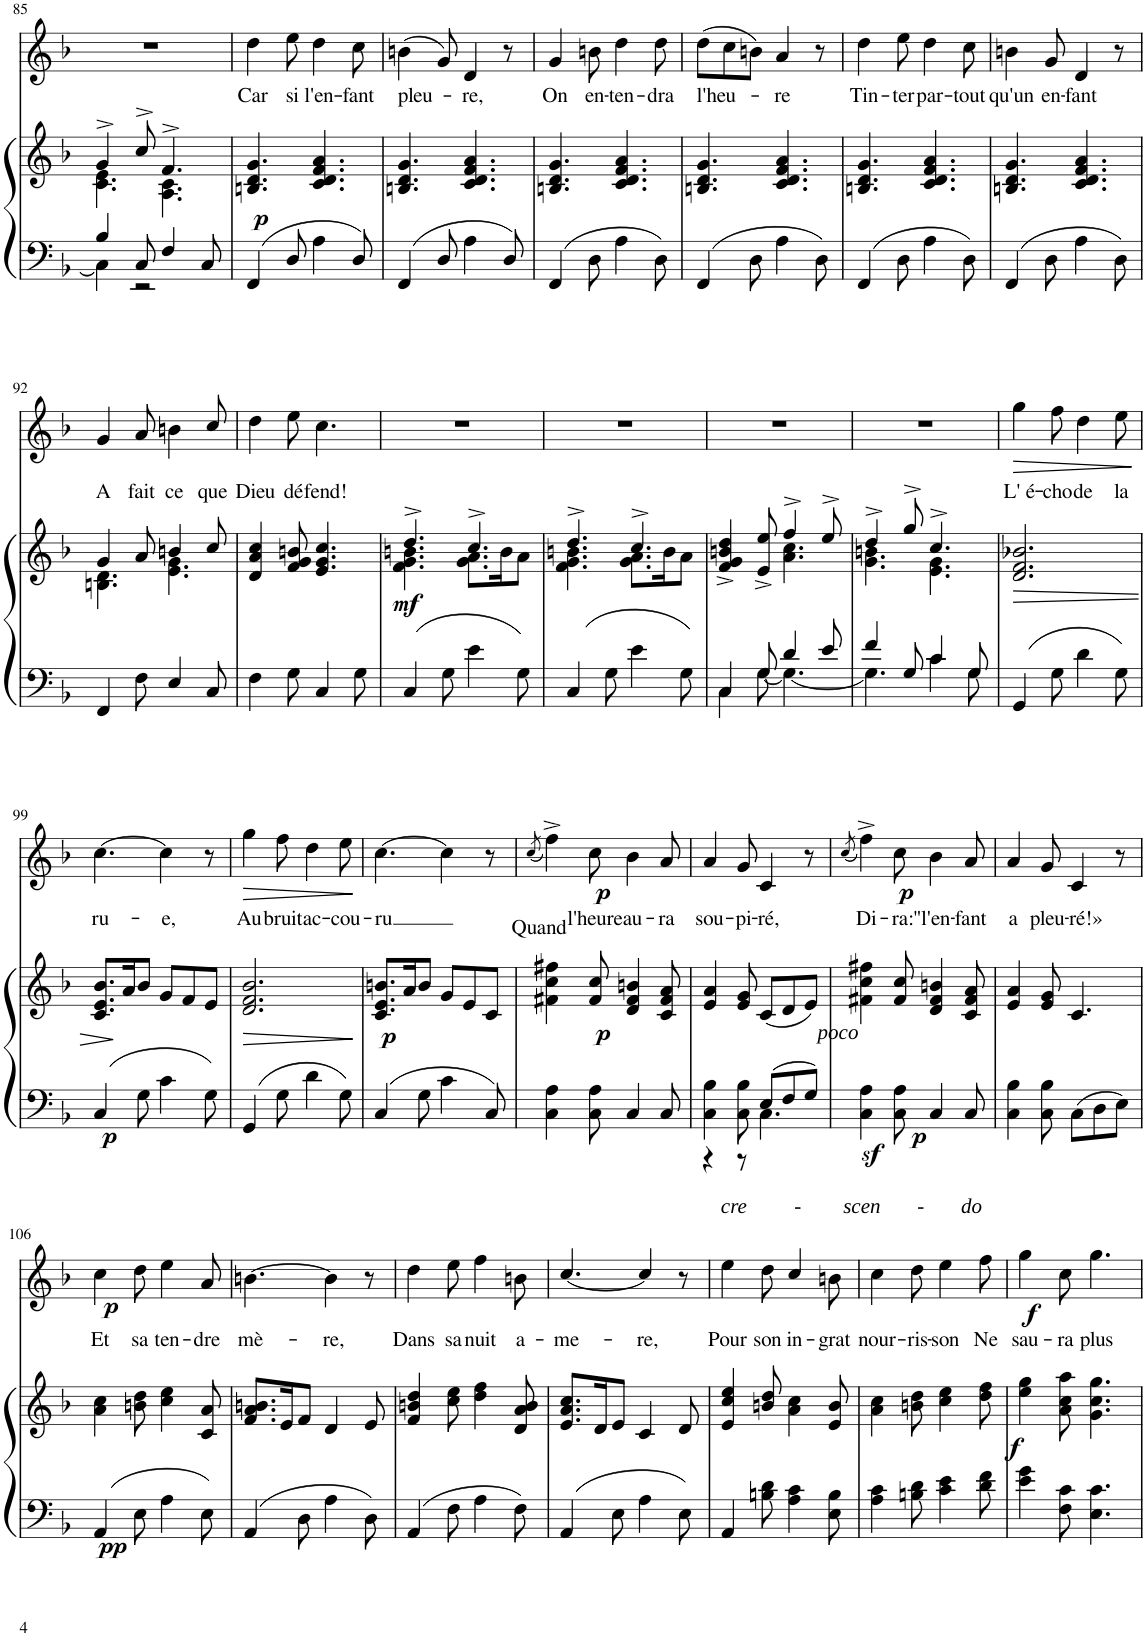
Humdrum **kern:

**kern	**kern	**dynam	**kern	**text	**dynam
*part2	*part2	*part2	*part1	*part1	*part1
*staff3	*staff2	*staff2/3	*staff1	*staff1	*staff1
*I"Midi_1	*	*	*I"Midi_53	*	*
!!LO:PB:g=z
*clefF4	*clefG2	*	*clefG2	*	*
*k[b-]	*k[b-]	*	*k[b-]	*	*
*M6/8	*M6/8	*	*M6/8	*	*
=85	=85	=85	=85	=85	=85
*^	*^	*	*	*	*
4B-/	4C\]	4g^/	4.c\ 4.e\	.	2.r	.	.
8C/	2r	8cc^/	.	.	.	.	.
4F/	.	4.f^/	4.A\ 4.c\	.	.	.	.
8C/	.	.	.	.	.	.	.
*v	*v	*	*	*	*	*	*
*	*v	*v	*	*	*	*
=86	=86	=86	=86	=86	=86
!	!	!LO:DY:b	!	!LO:LY:b	!
4FF/	4.Bn/ 4.d/ 4.g/	p	4dd\	Car	.
!	!	!	!	!LO:LY:b	!
8D/	.	.	8ee\	si	.
!	!	!	!	!LO:LY:b	!
4A\	4.c/ 4.d/ 4.f/ 4.a/	.	4dd\	l'en-	.
!	!	!	!	!LO:LY:b	!
8D/	.	.	8cc\	-fant	.
=87	=87	=87	=87	=87	=87
!	!	!	!	!LO:LY:b	!
4FF/	4.Bn/ 4.d/ 4.g/	.	(4bn\	pleu-	.
8D/	.	.	8g/)	.	.
!	!	!	!	!LO:LY:b	!
4A\	4.c/ 4.d/ 4.f/ 4.a/	.	4d/	-re,	.
8D/	.	.	8r	.	.
=88	=88	=88	=88	=88	=88
!	!	!	!	!LO:LY:b	!
4FF/	4.Bn/ 4.d/ 4.g/	.	4g/	On	.
!	!	!	!	!LO:LY:b	!
8D\	.	.	8bn\	en-	.
!	!	!	!	!LO:LY:b	!
4A\	4.c/ 4.d/ 4.f/ 4.a/	.	4dd\	-ten-	.
!	!	!	!	!LO:LY:b	!
8D\	.	.	8dd\	-dra	.
=89	=89	=89	=89	=89	=89
!	!	!	!	!LO:LY:b	!
4FF/	4.Bn/ 4.d/ 4.g/	.	(8dd\L	l'heu-	.
.	.	.	8cc\	.	.
8D\	.	.	8bn\J)	.	.
!	!	!	!	!LO:LY:b	!
4A\	4.c/ 4.d/ 4.f/ 4.a/	.	4a/	-re	.
8D\	.	.	8r	.	.
=90	=90	=90	=90	=90	=90
!	!	!	!	!LO:LY:b	!
4FF/	4.Bn/ 4.d/ 4.g/	.	4dd\	Tin-	.
!	!	!	!	!LO:LY:b	!
8D\	.	.	8ee\	-ter	.
!	!	!	!	!LO:LY:b	!
4A\	4.c/ 4.d/ 4.f/ 4.a/	.	4dd\	par-	.
!	!	!	!	!LO:LY:b	!
8D\	.	.	8cc\	-tout	.
=91	=91	=91	=91	=91	=91
!	!	!	!	!LO:LY:b	!
4FF/	4.Bn/ 4.d/ 4.g/	.	4bn\	qu'un	.
!	!	!	!	!LO:LY:b	!
8D\	.	.	8g/	en-	.
!	!	!	!	!LO:LY:b	!
4A\	4.c/ 4.d/ 4.f/ 4.a/	.	4d/	-fant	.
8D\	.	.	8r	.	.
!!LO:LB:g=z
=92	=92	=92	=92	=92	=92
*	*^	*	*	*	*
!	!	!	!	!	!LO:LY:b	!
4FF/	4g/	4.Bn\ 4.d\	.	4g/	A	.
!	!	!	!	!	!LO:LY:b	!
8F\	8a/	.	.	8a/	fait	.
!	!	!	!	!	!LO:LY:b	!
4E/	4bn/	4.e\ 4.g\	.	4bn\	ce	.
!	!	!	!	!	!LO:LY:b	!
8C/	8cc/	.	.	8cc/	que	.
*	*v	*v	*	*	*	*
=93	=93	=93	=93	=93	=93
!	!	!	!	!LO:LY:b	!
4F\	4d/ 4a/ 4cc/	.	4dd\	Dieu	.
!	!	!	!	!LO:LY:b	!
8G\	8f/ 8g/ 8bn/	.	8ee\	dé	.
!	!	!	!	!LO:LY:b	!
4C/	4.e/ 4.g/ 4.cc/	.	4.cc\	fend!	.
8G\	.	.	.	.	.
=94	=94	=94	=94	=94	=94
*	*^	*	*	*	*
!	!	!	!LO:DY:b	!	!	!
4C/	4.dd^/	4.f\ 4.g\ 4.bn\	mf	2.r	.	.
8G\	.	.	.	.	.	.
4e\	4.cc^/	8.g\ 8.a\L	.	.	.	.
.	.	16b\K	.	.	.	.
8G\	.	8a\J	.	.	.	.
=95	=95	=95	=95	=95	=95	=95
4C/	4.dd^/	4.f\ 4.g\ 4.bn\	.	2.r	.	.
8G\	.	.	.	.	.	.
4e\	4.cc^/	8.g\ 8.a\L	.	.	.	.
.	.	16b\K	.	.	.	.
8G\	.	8a\J	.	.	.	.
=96	=96	=96	=96	=96	=96	=96
*^	*	*	*	*	*	*
4C/	4C\	4f/^ 4g/^ 4bn/^ 4dd/^	4.ryy	.	2.r	.	.
8G/	[8G\	8e/^ 8ee/^	.	.	.	.	.
4d/	4.G\_	4ff^/	4.a\ 4.cc\	.	.	.	.
8e/	.	8ee^/	.	.	.	.	.
=97	=97	=97	=97	=97	=97	=97	=97
4f/	4.G\]	4dd^/	4.g\ 4.bn\	.	2.r	.	.
8G/	.	8gg^/	.	.	.	.	.
4c/	4c\	4.cc^/	4.e\ 4.g\	.	.	.	.
8G/	8G\	.	.	.	.	.	.
*	*	*v	*v	*	*	*	*
=98	=98	=98	=98	=98	=98	=98
!	!	!	!LO:HP:b	!	!LO:LY:b	!LO:HP:b
*v	*v	*	*	*	*	*
4GG/	2.d/ 2.f/ 2.b-X/	>	4gg\	L' é-	>
!	!	!	!	!LO:LY:b	!
8G\	.	.	8ff\	-cho	.
!	!	!	!	!LO:LY:b	!
4d\	.	.	4dd\	de	.
!	!	!	!	!LO:LY:b	!
8G\	.	.	8ee\	la	.
.	.	.	.	.	]
!!LO:LB:g=z
=99	=99	=99	=99	=99	=99
!	!	!LO:DY:b=2	!	!LO:LY:b	!
4C/	8.c/ 8.e/ 8.b-/L	p	[4.cc\	ru-	.
.	16a/K	]	.	.	.
8G\	8b-/J	.	.	.	.
!	!	!	!	!LO:LY:b	!
4c\	8g/L	.	4cc\]	-e,	.
.	8f/	.	.	.	.
8G\	8e/J	.	8r	.	.
=100	=100	=100	=100	=100	=100
!	!	!LO:HP:b	!	!LO:LY:b	!LO:HP:b
4GG/	2.d/ 2.f/ 2.b-/	>	4gg\	Au	>
!	!	!	!	!LO:LY:b	!
8G\	.	.	8ff\	bruit	.
!	!	!	!	!LO:LY:b	!
4d\	.	.	4dd\	ac-	.
!	!	!	!	!LO:LY:b	!
8G\	.	.	8ee\	-cou-	.
.	.	]	.	.	]
=101	=101	=101	=101	=101	=101
!	!	!LO:DY:b	!	!LO:LY:b	!
4C/	8.c/ 8.e/ 8.bn/L	p	[4.cc\	-ru	.
.	16a/K	.	.	.	.
8G\	8b/J	.	.	.	.
4c\	8g/L	.	4cc\]	.	.
.	8e/	.	.	.	.
8C/	8c/J	.	8r	.	.
=102	=102	=102	=102	=102	=102
.	.	.	(8qcc/	.	.
!	!	!	!	!LO:LY:b	!
4C\ 4A\	4f#X\ 4cc\ 4ff#X\	.	4ff^\)	Quand	.
!	!	!LO:DY:b	!	!LO:LY:b	!LO:DY:b
8C\ 8A\	8f#/ 8cc/	p	8cc\	l'heure	p
!	!	!	!	!LO:LY:b	!
4C/	4d/ 4f#/ 4bn/	.	4b-\	au-	.
!	!	!	!	!LO:LY:b	!
8C/	8c/ 8f#/ 8a/	.	8a/	-ra	.
=103	=103	=103	=103	=103	=103
*^	*	*	*	*	*
!	!	!	!	!	!LO:LY:b	!
4C\ 4B-\	4r	4e/ 4a/	.	4a/	sou-	.
!	!	!	!	!	!LO:LY:b	!
8C\ 8B-\	8r	8e/ 8g/	.	8g/	-pi-	.
!	!	!	!	!	!LO:LY:b	!
8E/L	4.C\	(8c/L	.	4c/	-ré,	.
8F/	.	8d/	.	.	.	.
8G/J	.	8e/J)	.	8r	.	.
*v	*v	*	*	*	*	*
=104	=104	=104	=104	=104	=104
.	.	.	(8qcc/	.	.
!LO:TX:a:i:t=poco	!	!	!	!	!
!	!	!	!	!LO:LY:b	!
4C\z< 4A\z<	4f#X\ 4cc\ 4ff#X\	.	4ff^\)	Di-	.
!	!	!	!	!LO:LY:b	!LO:DY:b
8C\ 8A\	8f#/ 8cc/	.	8cc\	-ra:	p
!	!	!LO:DY:b=2	!	!LO:LY:b	!
4C/	4d/ 4f#/ 4bn/	p	4b-\	"l'en-	.
!	!	!	!	!LO:LY:b	!
8C/	8c/ 8f#/ 8a/	.	8a/	-fant	.
=105	=105	=105	=105	=105	=105
!	!	!	!	!LO:LY:b	!
4C\ 4B-\	4e/ 4a/	.	4a/	a	.
!	!	!	!	!LO:LY:b	!
8C\ 8B-\	8e/ 8g/	.	8g/	pleu-	.
!	!	!	!	!LO:LY:b	!
8C\L	4.c/	.	4c/	-ré!»	.
8D\	.	.	.	.	.
8E\J	.	.	8r	.	.
!!LO:LB:g=z
=106	=106	=106	=106	=106	=106
!	!	!LO:DY:b=2	!	!LO:LY:b	!LO:DY:b
4AA/	4a\ 4cc\	pp	4cc\	Et	p
!	!	!	!	!LO:LY:b	!
8E\	8bn\ 8dd\	.	8dd\	sa	.
!	!	!	!	!LO:LY:b	!
4A\	4cc\ 4ee\	.	4ee\	ten-	.
!	!	!	!	!LO:LY:b	!
8E\	8c/ 8a/	.	8a/	-dre	.
=107	=107	=107	=107	=107	=107
!	!	!	!	!LO:LY:b	!
4AA/	8.f/ 8.a/ 8.bn/L	.	[4.bn\	mè-	.
.	16e/K	.	.	.	.
8D\	8f/J	.	.	.	.
!	!	!	!	!LO:LY:b	!
4A\	4d/	.	4b\]	-re,	.
8D\	8e/	.	8r	.	.
=108	=108	=108	=108	=108	=108
!	!	!	!	!LO:LY:b	!
4AA/	4f/ 4bn/ 4dd/	.	4dd\	Dans	.
!	!	!	!	!LO:LY:b	!
8F\	8cc\ 8ee\	.	8ee\	sa	.
!	!	!	!	!LO:LY:b	!
4A\	4dd\ 4ff\	.	4ff\	nuit	.
!	!	!	!	!LO:LY:b	!
8F\	8d/ 8a/ 8b/	.	8bn\	a-	.
=109	=109	=109	=109	=109	=109
!	!	!	!	!LO:LY:b	!
4AA/	8.e/ 8.a/ 8.cc/L	.	[4.cc/	-me-	.
.	16d/K	.	.	.	.
8E\	8e/J	.	.	.	.
!	!	!	!	!LO:LY:b	!
4A\	4c/	.	4cc/]	-re,	.
8E\	8d/	.	8r	.	.
=110	=110	=110	=110	=110	=110
!	!	!	!LO:TX:a:i:t=cre         -        scen       -       do	!	!
!	!	!	!	!LO:LY:b	!
4AA/	4e/ 4cc/ 4ee/	.	4ee\	Pour	.
!	!	!	!	!LO:LY:b	!
8Bn\ 8d\	8bn/ 8dd/	.	8dd\	son	.
!	!	!	!	!LO:LY:b	!
4A\ 4c\	4a\ 4cc\	.	4cc/	in-	.
!	!	!	!	!LO:LY:b	!
8E\ 8B\	8e/ 8b/	.	8bn\	-grat	.
=111	=111	=111	=111	=111	=111
!	!	!	!	!LO:LY:b	!
4A\ 4c\	4a\ 4cc\	.	4cc\	nour-	.
!	!	!	!	!LO:LY:b	!
8Bn\ 8d\	8bn\ 8dd\	.	8dd\	-ris-	.
!	!	!	!	!LO:LY:b	!
4c\ 4e\	4cc\ 4ee\	.	4ee\	-son	.
!	!	!	!	!LO:LY:b	!
8d\ 8f\	8dd\ 8ff\	.	8ff\	Ne	.
=112	=112	=112	=112	=112	=112
!	!	!LO:DY:b	!	!LO:LY:b	!LO:DY:b
4e\ 4g\	4ee\ 4gg\	f	4gg\	sau-	f
!	!	!	!	!LO:LY:b	!
8F\ 8c\	8a\ 8cc\ 8aa\	.	8cc\	-ra	.
!	!	!	!	!LO:LY:b	!
4.E\ 4.c\	4.g\ 4.cc\ 4.gg\	.	4.gg\	plus	.
=	=	=	=	=	=
*-	*-	*-	*-	*-	*-
